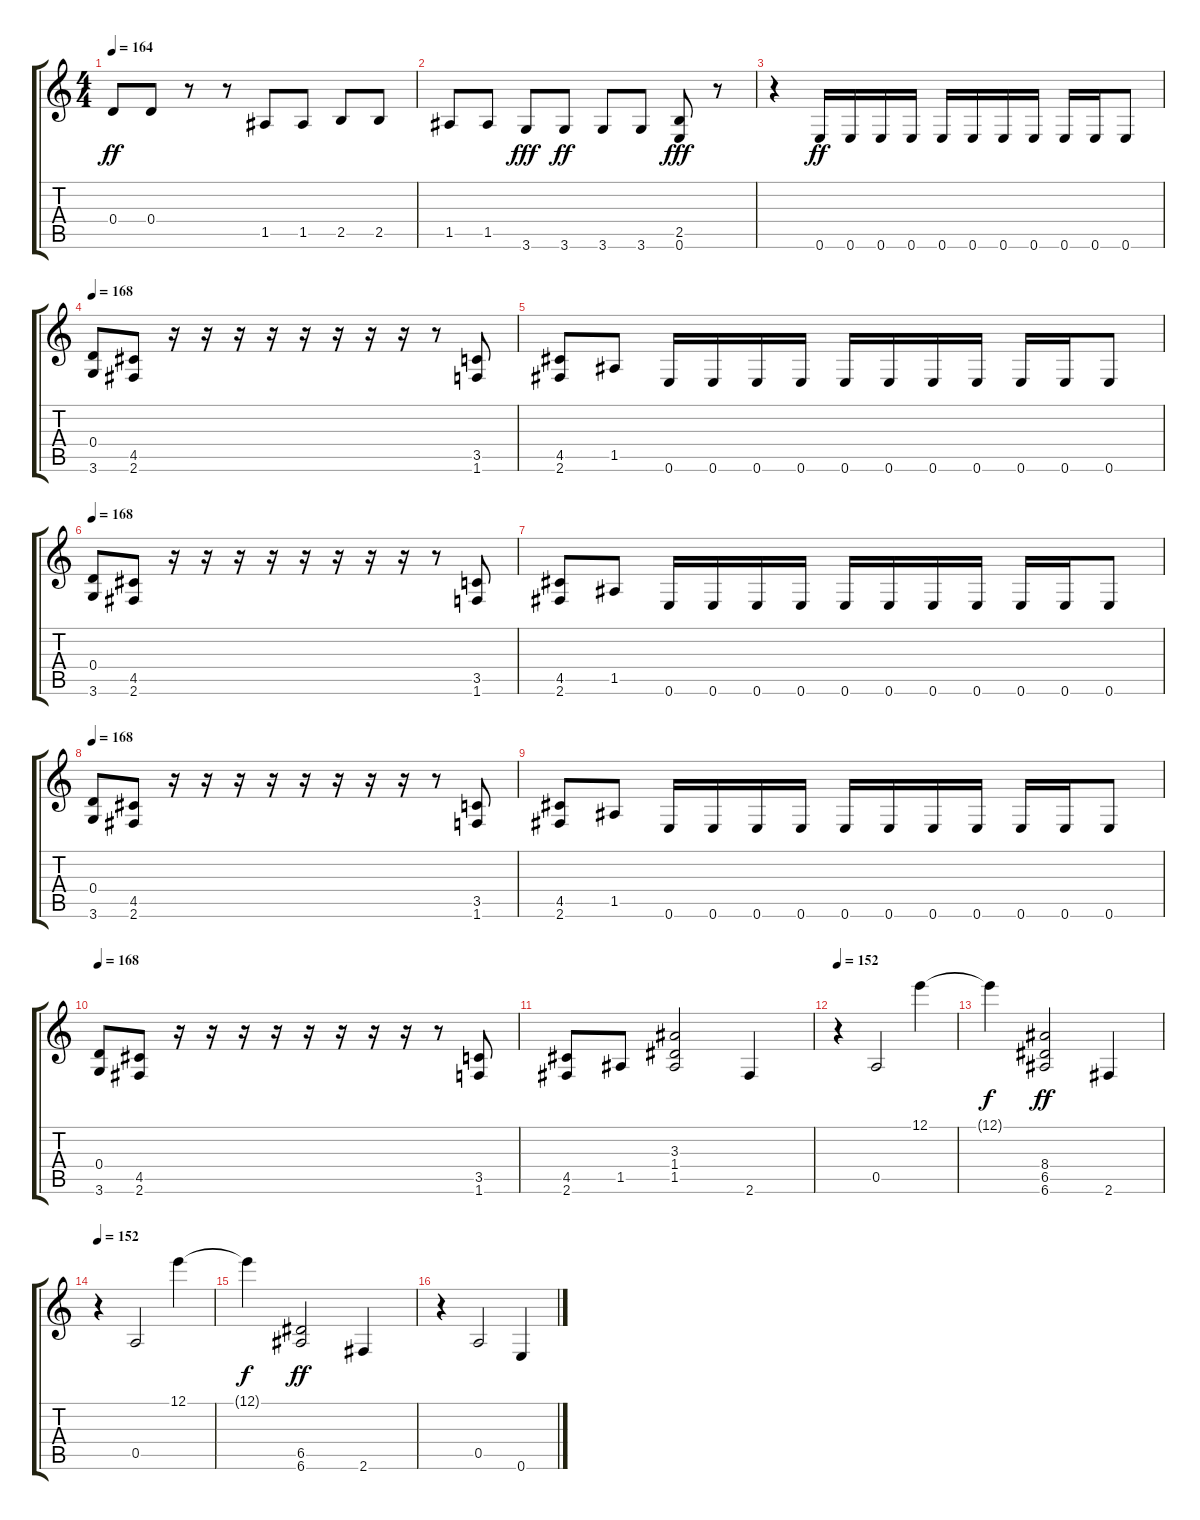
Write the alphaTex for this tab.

\track "" {instrument distortionguitar}
\staff {score tabs}
\tuning (E4 B3 G3 D3 A2 E2) {hide}
\ts (4 4)
\tempo 164
\clef g2
\ks c
0.4.8{dy ff} 0.4.8 r.8 r.8 1.5.8 1.5.8 2.5.8 2.5.8 |
1.5.8 1.5.8 3.6.8{dy fff} 3.6.8{dy ff} 3.6.8 3.6.8 (2.5 0.6).8{dy fff} r.8 |
r.4 0.6.16{dy ff} 0.6.16 0.6.16 0.6.16 0.6.16 0.6.16 0.6.16 0.6.16 0.6.16 0.6.16 0.6.8 |
\tempo 168
(0.4 3.6).8 (4.5 2.6).8 r.16 r.16 r.16 r.16 r.16 r.16 r.16 r.16 r.8 (3.5 1.6).8 |
(4.5 2.6).8 1.5.8 0.6.16 0.6.16 0.6.16 0.6.16 0.6.16 0.6.16 0.6.16 0.6.16 0.6.16 0.6.16 0.6.8 |
\tempo 168
(0.4 3.6).8 (4.5 2.6).8 r.16 r.16 r.16 r.16 r.16 r.16 r.16 r.16 r.8 (3.5 1.6).8 |
(4.5 2.6).8 1.5.8 0.6.16 0.6.16 0.6.16 0.6.16 0.6.16 0.6.16 0.6.16 0.6.16 0.6.16 0.6.16 0.6.8 |
\tempo 168
(0.4 3.6).8 (4.5 2.6).8 r.16 r.16 r.16 r.16 r.16 r.16 r.16 r.16 r.8 (3.5 1.6).8 |
(4.5 2.6).8 1.5.8 0.6.16 0.6.16 0.6.16 0.6.16 0.6.16 0.6.16 0.6.16 0.6.16 0.6.16 0.6.16 0.6.8 |
\tempo 168
(0.4 3.6).8 (4.5 2.6).8 r.16 r.16 r.16 r.16 r.16 r.16 r.16 r.16 r.8 (3.5 1.6).8 |
(4.5 2.6).8 1.5.8 (3.3 1.4 1.5).2 2.6.4 |
\tempo 152
r.4 0.5.2 12.1.4 |
12.1{t}.4{dy f} (8.4 6.5 6.6).2{dy ff} 2.6.4 |
\tempo 152
r.4 0.5.2 12.1.4 |
12.1{t}.4{dy f} (6.5 6.6).2{dy ff} 2.6.4 |
r.4 0.5.2 0.6.4
